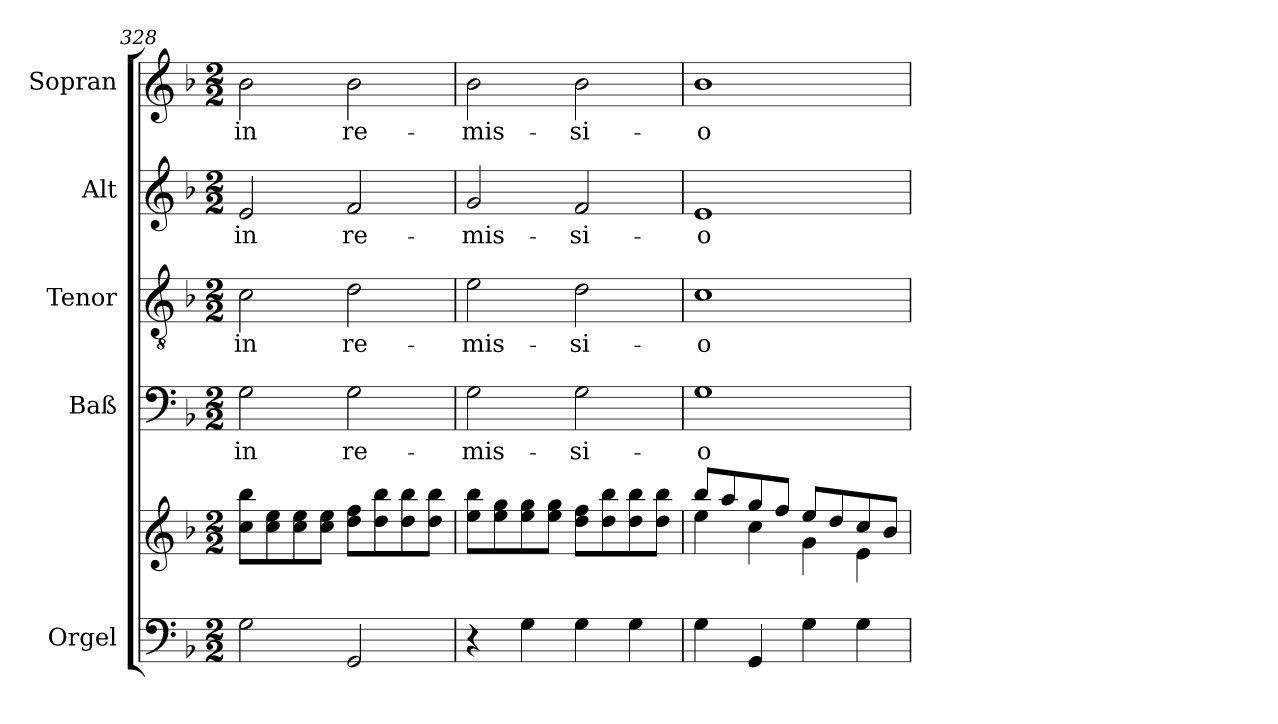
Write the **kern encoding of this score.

**kern	**kern	**kern	**text	**kern	**text	**kern	**text	**kern	**text
*part5	*part5	*part4	*part4	*part3	*part3	*part2	*part2	*part1	*part1
*staff6	*staff5	*staff4	*staff4	*staff3	*staff3	*staff2	*staff2	*staff1	*staff1
*I"Orgel	*	*I"Baß	*	*I"Tenor	*	*I"Alt	*	*I"Sopran	*
*I'Org.	*	*	*	*	*	*	*	*	*
*clefF4	*clefG2	*clefF4	*	*clefGv2	*	*clefG2	*	*clefG2	*
*k[b-]	*k[b-]	*k[b-]	*	*k[b-]	*	*k[b-]	*	*k[b-]	*
*F:	*F:	*F:	*	*F:	*	*F:	*	*F:	*
*M2/2	*M2/2	*M2/2	*	*M2/2	*	*M2/2	*	*M2/2	*
=328	=328	=328	=328	=328	=328	=328	=328	=328	=328
!	!	!	!LO:LY:b	!	!LO:LY:b	!	!LO:LY:b	!	!LO:LY:b
2G\	8cc\ 8bb-\L	2G\	in	2c\	in	2e/	in	2b-\	in
.	8cc\ 8ee\	.	.	.	.	.	.	.	.
.	8cc\ 8ee\	.	.	.	.	.	.	.	.
.	8cc\ 8ee\J	.	.	.	.	.	.	.	.
!	!	!	!LO:LY:b	!	!LO:LY:b	!	!LO:LY:b	!	!LO:LY:b
2GG/	8dd\ 8ff\L	2G\	re-	2d\	re-	2f/	re-	2b-\	re-
.	8dd\ 8bb-\	.	.	.	.	.	.	.	.
.	8dd\ 8bb-\	.	.	.	.	.	.	.	.
.	8dd\ 8bb-\J	.	.	.	.	.	.	.	.
=329	=329	=329	=329	=329	=329	=329	=329	=329	=329
!	!	!	!LO:LY:b	!	!LO:LY:b	!	!LO:LY:b	!	!LO:LY:b
4r	8ee\ 8bb-\L	2G\	-mis-	2e\	-mis-	2g/	-mis-	2b-\	-mis-
.	8ee\ 8gg\	.	.	.	.	.	.	.	.
4G\	8ee\ 8gg\	.	.	.	.	.	.	.	.
.	8ee\ 8gg\J	.	.	.	.	.	.	.	.
!	!	!	!LO:LY:b	!	!LO:LY:b	!	!LO:LY:b	!	!LO:LY:b
4G\	8dd\ 8ff\L	2G\	-si-	2d\	-si-	2f/	-si-	2b-\	-si-
.	8dd\ 8bb-\	.	.	.	.	.	.	.	.
4G\	8dd\ 8bb-\	.	.	.	.	.	.	.	.
.	8dd\ 8bb-\J	.	.	.	.	.	.	.	.
=330	=330	=330	=330	=330	=330	=330	=330	=330	=330
*	*^	*	*	*	*	*	*	*	*
!	!	!	!	!LO:LY:b	!	!LO:LY:b	!	!LO:LY:b	!	!LO:LY:b
4G\	8bb-/L	4ee\	1G	-o-	1c	-o-	1e	-o-	1b-	-o-
.	8aa/	.	.	.	.	.	.	.	.	.
4GG/	8gg/	4cc\	.	.	.	.	.	.	.	.
.	8ff/J	.	.	.	.	.	.	.	.	.
4G\	8ee/L	4g\	.	.	.	.	.	.	.	.
.	8dd/	.	.	.	.	.	.	.	.	.
4G\	8cc/	4e\	.	.	.	.	.	.	.	.
.	8b-/J	.	.	.	.	.	.	.	.	.
*	*v	*v	*	*	*	*	*	*	*	*
=	=	=	=	=	=	=	=	=	=
*-	*-	*-	*-	*-	*-	*-	*-	*-	*-
